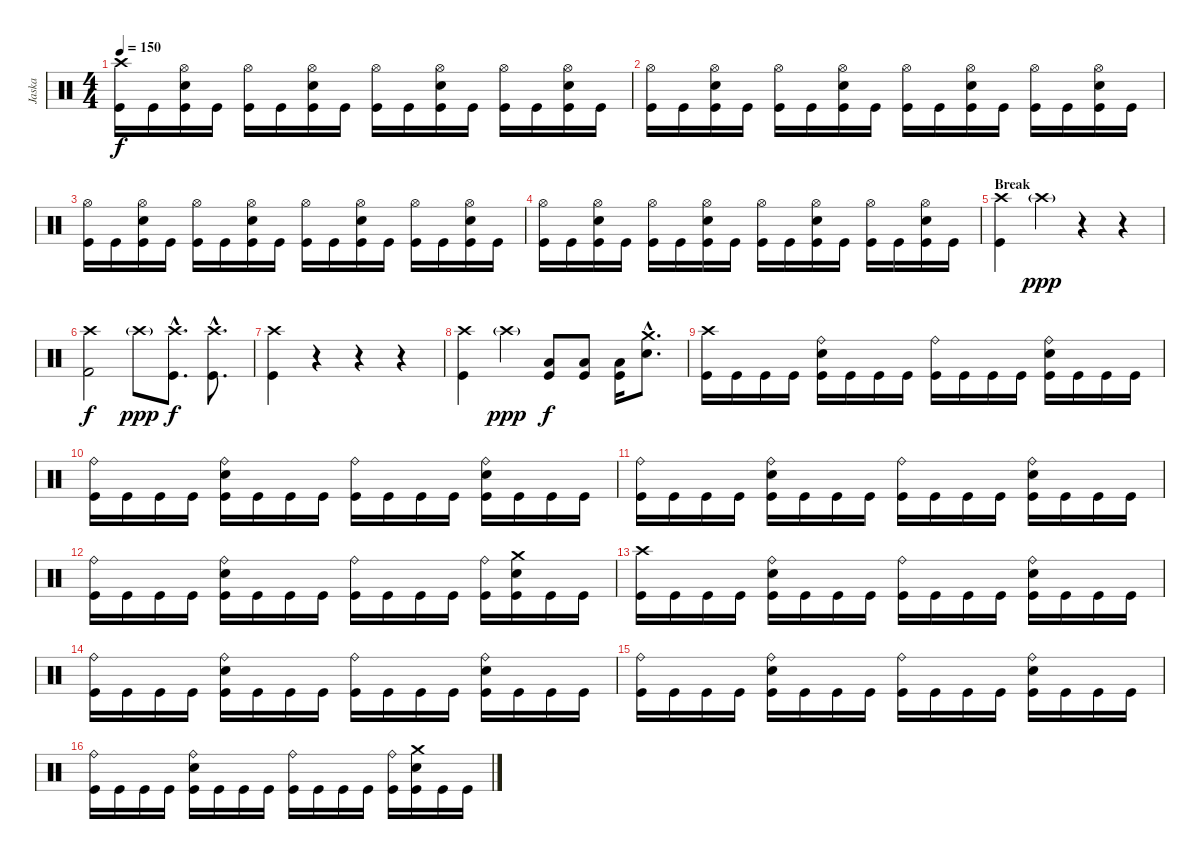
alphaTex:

\track ("Jaska" "Jaska") {instrument percussion}
\staff {score}
\articulation defaults
\ts (4 4)
\tempo 150
\clef neutral
\ks c
("Crash high (hit)" "Kick (hit)").16{dy f} "Kick (hit)".16 ("Hi-Hat (open)" "Snare (hit) 2" "Kick (hit)").16 "Kick (hit)".16 ("Hi-Hat (open)" "Kick (hit)").16 "Kick (hit)".16 ("Hi-Hat (open)" "Snare (hit) 2" "Kick (hit)").16 "Kick (hit)".16 ("Hi-Hat (open)" "Kick (hit)").16 "Kick (hit)".16 ("Hi-Hat (open)" "Snare (hit) 2" "Kick (hit)").16 "Kick (hit)".16 ("Hi-Hat (open)" "Kick (hit)").16 "Kick (hit)".16 ("Hi-Hat (open)" "Snare (hit) 2" "Kick (hit)").16 "Kick (hit)".16 |
("Hi-Hat (open)" "Kick (hit)").16 "Kick (hit)".16 ("Hi-Hat (open)" "Snare (hit) 2" "Kick (hit)").16 "Kick (hit)".16 ("Hi-Hat (open)" "Kick (hit)").16 "Kick (hit)".16 ("Hi-Hat (open)" "Snare (hit) 2" "Kick (hit)").16 "Kick (hit)".16 ("Hi-Hat (open)" "Kick (hit)").16 "Kick (hit)".16 ("Hi-Hat (open)" "Snare (hit) 2" "Kick (hit)").16 "Kick (hit)".16 ("Hi-Hat (open)" "Kick (hit)").16 "Kick (hit)".16 ("Hi-Hat (open)" "Snare (hit) 2" "Kick (hit)").16 "Kick (hit)".16 |
("Hi-Hat (open)" "Kick (hit)").16 "Kick (hit)".16 ("Hi-Hat (open)" "Snare (hit) 2" "Kick (hit)").16 "Kick (hit)".16 ("Hi-Hat (open)" "Kick (hit)").16 "Kick (hit)".16 ("Hi-Hat (open)" "Snare (hit) 2" "Kick (hit)").16 "Kick (hit)".16 ("Hi-Hat (open)" "Kick (hit)").16 "Kick (hit)".16 ("Hi-Hat (open)" "Snare (hit) 2" "Kick (hit)").16 "Kick (hit)".16 ("Hi-Hat (open)" "Kick (hit)").16 "Kick (hit)".16 ("Hi-Hat (open)" "Snare (hit) 2" "Kick (hit)").16 "Kick (hit)".16 |
("Hi-Hat (open)" "Kick (hit)").16 "Kick (hit)".16 ("Hi-Hat (open)" "Snare (hit) 2" "Kick (hit)").16 "Kick (hit)".16 ("Hi-Hat (open)" "Kick (hit)").16 "Kick (hit)".16 ("Hi-Hat (open)" "Snare (hit) 2" "Kick (hit)").16 "Kick (hit)".16 ("Hi-Hat (open)" "Kick (hit)").16 "Kick (hit)".16 ("Hi-Hat (open)" "Snare (hit) 2" "Kick (hit)").16 "Kick (hit)".16 ("Hi-Hat (open)" "Kick (hit)").16 "Kick (hit)".16 ("Hi-Hat (open)" "Snare (hit) 2" "Kick (hit)").16 "Kick (hit)".16 |
\section ("" "Break")
("Crash high (hit)" "Kick (hit)").4 "Crash high (hit)"{g}.4{dy ppp} r.4 r.4 |
("Crash high (hit)" "Kick (hit) 2").2{dy f} "Crash high (hit)"{g}.8{dy ppp} ("Crash high (hit)"{hac} "Kick (hit)"{hac}).8{d dy f} ("Crash high (hit)"{hac} "Kick (hit)"{hac}).8{d} |
("Crash high (hit)" "Kick (hit)").4 r.4 r.4 r.4 |
("Crash high (hit)" "Kick (hit)").4 "Crash high (hit)"{g}.4{dy ppp} ("Low Tom (hit)" "Kick (hit)").8{dy f} ("Low Tom (hit)" "Kick (hit)").8 ("Low Tom (hit)" "Kick (hit)").16 ("Crash medium (hit)"{hac} "Snare (hit) 2"{hac}).8{d} |
("Crash high (hit)" "Kick (hit)").16 "Kick (hit)".16 "Kick (hit)".16 "Kick (hit)".16 ("Ride (bell)" "Snare (hit) 2" "Kick (hit)").16 "Kick (hit)".16 "Kick (hit)".16 "Kick (hit)".16 ("Ride (bell)" "Kick (hit)").16 "Kick (hit)".16 "Kick (hit)".16 "Kick (hit)".16 ("Ride (bell)" "Snare (hit) 2" "Kick (hit)").16 "Kick (hit)".16 "Kick (hit)".16 "Kick (hit)".16 |
("Ride (bell)" "Kick (hit)").16 "Kick (hit)".16 "Kick (hit)".16 "Kick (hit)".16 ("Ride (bell)" "Snare (hit) 2" "Kick (hit)").16 "Kick (hit)".16 "Kick (hit)".16 "Kick (hit)".16 ("Ride (bell)" "Kick (hit)").16 "Kick (hit)".16 "Kick (hit)".16 "Kick (hit)".16 ("Ride (bell)" "Snare (hit) 2" "Kick (hit)").16 "Kick (hit)".16 "Kick (hit)".16 "Kick (hit)".16 |
("Ride (bell)" "Kick (hit)").16 "Kick (hit)".16 "Kick (hit)".16 "Kick (hit)".16 ("Ride (bell)" "Snare (hit) 2" "Kick (hit)").16 "Kick (hit)".16 "Kick (hit)".16 "Kick (hit)".16 ("Ride (bell)" "Kick (hit)").16 "Kick (hit)".16 "Kick (hit)".16 "Kick (hit)".16 ("Ride (bell)" "Snare (hit) 2" "Kick (hit)").16 "Kick (hit)".16 "Kick (hit)".16 "Kick (hit)".16 |
("Ride (bell)" "Kick (hit)").16 "Kick (hit)".16 "Kick (hit)".16 "Kick (hit)".16 ("Ride (bell)" "Snare (hit) 2" "Kick (hit)").16 "Kick (hit)".16 "Kick (hit)".16 "Kick (hit)".16 ("Ride (bell)" "Kick (hit)").16 "Kick (hit)".16 "Kick (hit)".16 "Kick (hit)".16 ("Ride (bell)" "Kick (hit)").16 ("Crash medium (hit)" "Snare (hit) 2" "Kick (hit)").16 "Kick (hit)".16 "Kick (hit)".16 |
("Crash high (hit)" "Kick (hit)").16 "Kick (hit)".16 "Kick (hit)".16 "Kick (hit)".16 ("Ride (bell)" "Snare (hit) 2" "Kick (hit)").16 "Kick (hit)".16 "Kick (hit)".16 "Kick (hit)".16 ("Ride (bell)" "Kick (hit)").16 "Kick (hit)".16 "Kick (hit)".16 "Kick (hit)".16 ("Ride (bell)" "Snare (hit) 2" "Kick (hit)").16 "Kick (hit)".16 "Kick (hit)".16 "Kick (hit)".16 |
("Ride (bell)" "Kick (hit)").16 "Kick (hit)".16 "Kick (hit)".16 "Kick (hit)".16 ("Ride (bell)" "Snare (hit) 2" "Kick (hit)").16 "Kick (hit)".16 "Kick (hit)".16 "Kick (hit)".16 ("Ride (bell)" "Kick (hit)").16 "Kick (hit)".16 "Kick (hit)".16 "Kick (hit)".16 ("Ride (bell)" "Snare (hit) 2" "Kick (hit)").16 "Kick (hit)".16 "Kick (hit)".16 "Kick (hit)".16 |
("Ride (bell)" "Kick (hit)").16 "Kick (hit)".16 "Kick (hit)".16 "Kick (hit)".16 ("Ride (bell)" "Snare (hit) 2" "Kick (hit)").16 "Kick (hit)".16 "Kick (hit)".16 "Kick (hit)".16 ("Ride (bell)" "Kick (hit)").16 "Kick (hit)".16 "Kick (hit)".16 "Kick (hit)".16 ("Ride (bell)" "Snare (hit) 2" "Kick (hit)").16 "Kick (hit)".16 "Kick (hit)".16 "Kick (hit)".16 |
("Ride (bell)" "Kick (hit)").16 "Kick (hit)".16 "Kick (hit)".16 "Kick (hit)".16 ("Ride (bell)" "Snare (hit) 2" "Kick (hit)").16 "Kick (hit)".16 "Kick (hit)".16 "Kick (hit)".16 ("Ride (bell)" "Kick (hit)").16 "Kick (hit)".16 "Kick (hit)".16 "Kick (hit)".16 ("Ride (bell)" "Kick (hit)").16 ("Crash medium (hit)" "Snare (hit) 2" "Kick (hit)").16 "Kick (hit)".16 "Kick (hit)".16
